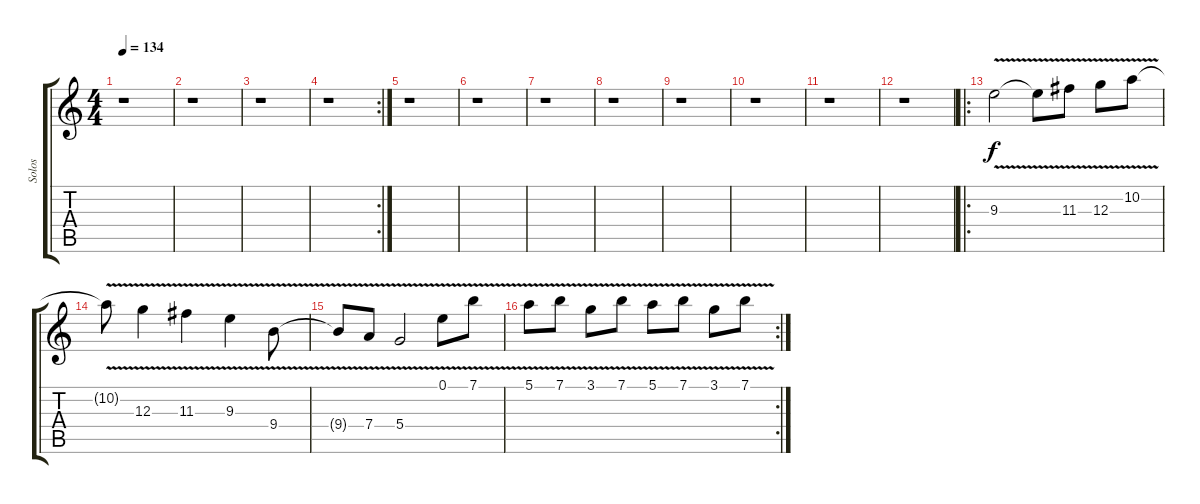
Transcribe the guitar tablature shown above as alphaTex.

\track ("Solos" "Solos") {instrument distortionguitar}
\staff {score tabs}
\tuning (E4 B3 G3 D3 A2 E2) {hide}
\ts (4 4)
\tempo 134
\clef g2
\ks c
r.1{dy f} |
r.1 |
r.1 |
\rc 2
r.1 |
r.1 |
r.1 |
r.1 |
r.1 |
r.1 |
r.1 |
r.1 |
r.1 |
\ro
9.3{v}.2 9.3{t}.8 11.3{v}.8 12.3{v}.8 10.2{v}.8 |
10.2{t}.8 12.3{v}.4 11.3{v}.4 9.3{v}.4 9.4{v}.8 |
9.4{t}.8 7.4{v}.8 5.4{v}.2 0.1{v}.8 7.1{v}.8 |
\rc 2
5.1{v}.8 7.1{v}.8 3.1{v}.8 7.1{v}.8 5.1{v}.8 7.1{v}.8 3.1{v}.8 7.1{v}.8
